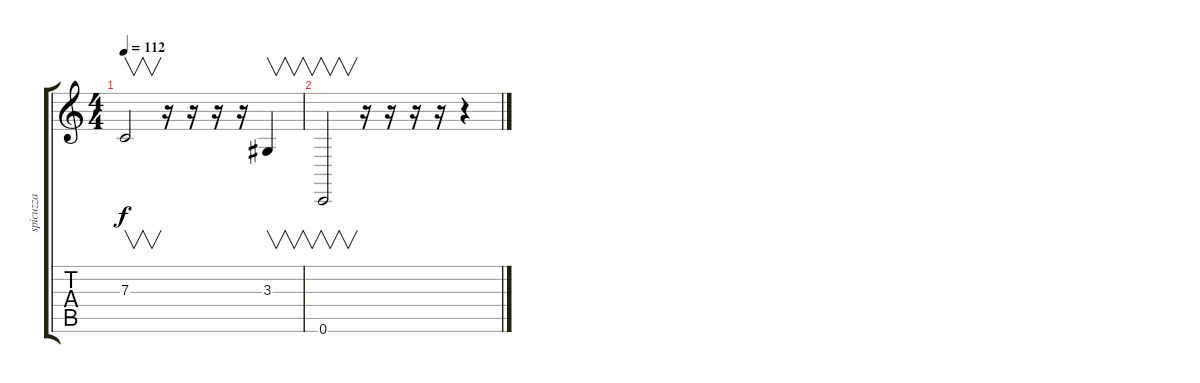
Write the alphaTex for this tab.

\track ("spicuzza" "spicuzza") {instrument fx7echoes}
\staff {score tabs}
\tuning (D4 A3 F3 C3 G2 C2) {hide}
\ts (4 4)
\tempo 112
\clef g2
\ks c
7.3.2{v dy f} r.16 r.16 r.16 r.16 3.3.4{v} |
0.6.2{v} r.16 r.16 r.16 r.16 r.4
